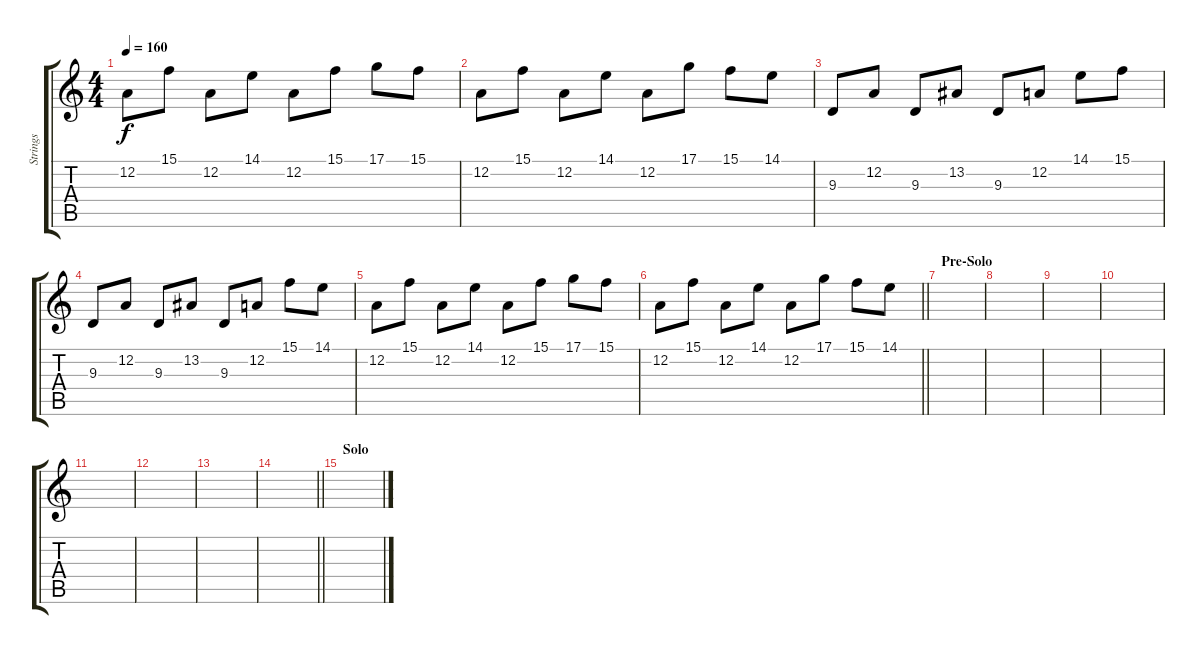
\track ("Strings " "Strings ") {instrument stringensemble1}
\staff {score tabs}
\tuning (D4 A3 F3 C3 G2 D2) {hide}
\ts (4 4)
\tempo 160
\clef g2
\ks c
12.2.8{dy f} 15.1.8 12.2.8 14.1.8 12.2.8 15.1.8 17.1.8 15.1.8 |
12.2.8 15.1.8 12.2.8 14.1.8 12.2.8 17.1.8 15.1.8 14.1.8 |
9.3.8 12.2.8 9.3.8 13.2.8 9.3.8 12.2.8 14.1.8 15.1.8 |
9.3.8 12.2.8 9.3.8 13.2.8 9.3.8 12.2.8 15.1.8 14.1.8 |
12.2.8 15.1.8 12.2.8 14.1.8 12.2.8 15.1.8 17.1.8 15.1.8 |
\barLineRight lightlight
12.2.8 15.1.8 12.2.8 14.1.8 12.2.8 17.1.8 15.1.8 14.1.8 |
\section ("" "Pre-Solo")
|
|
|
|
|
|
|
\barLineRight lightlight
|
\section ("" "Solo")
